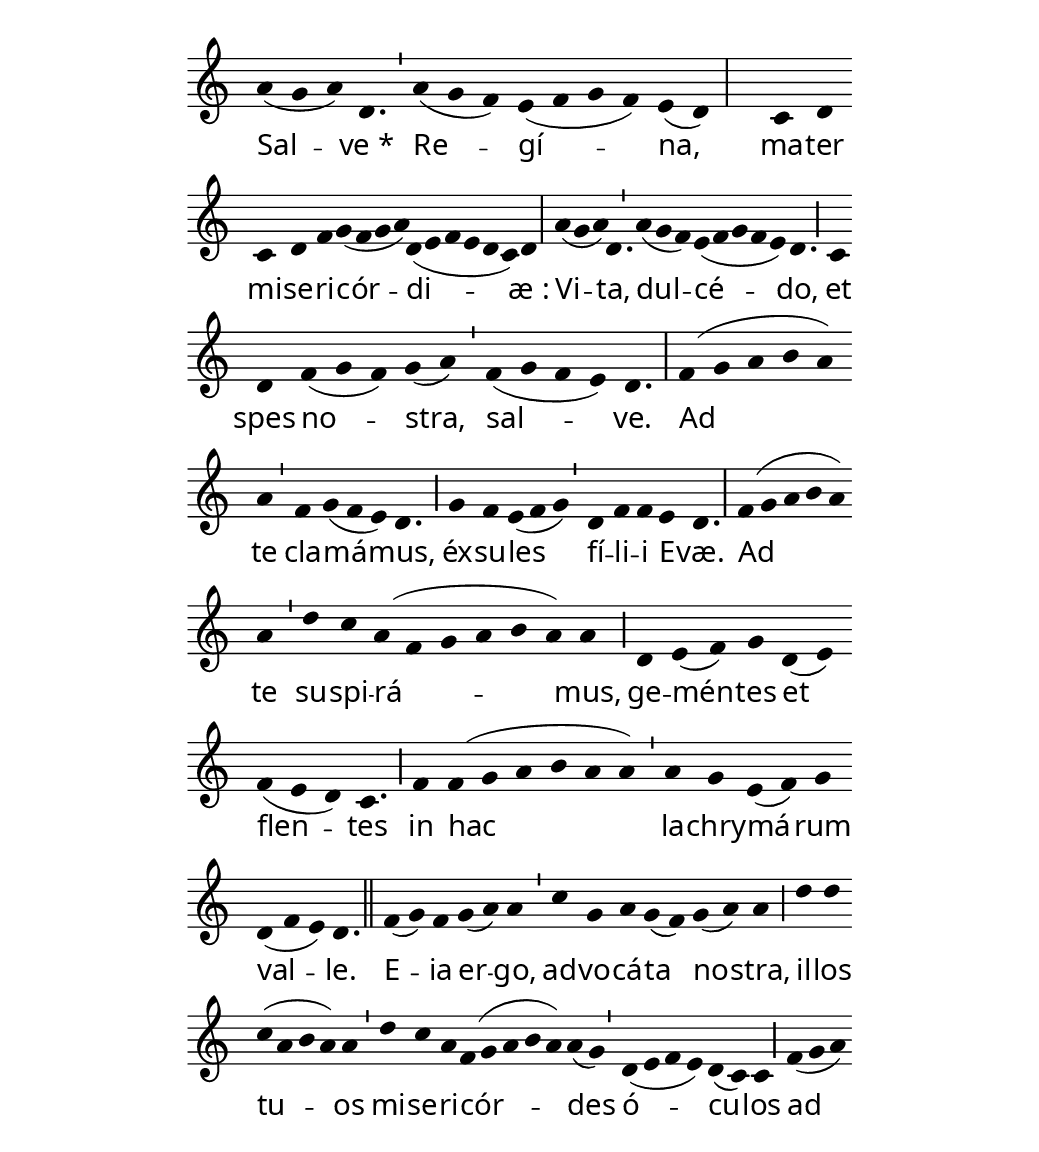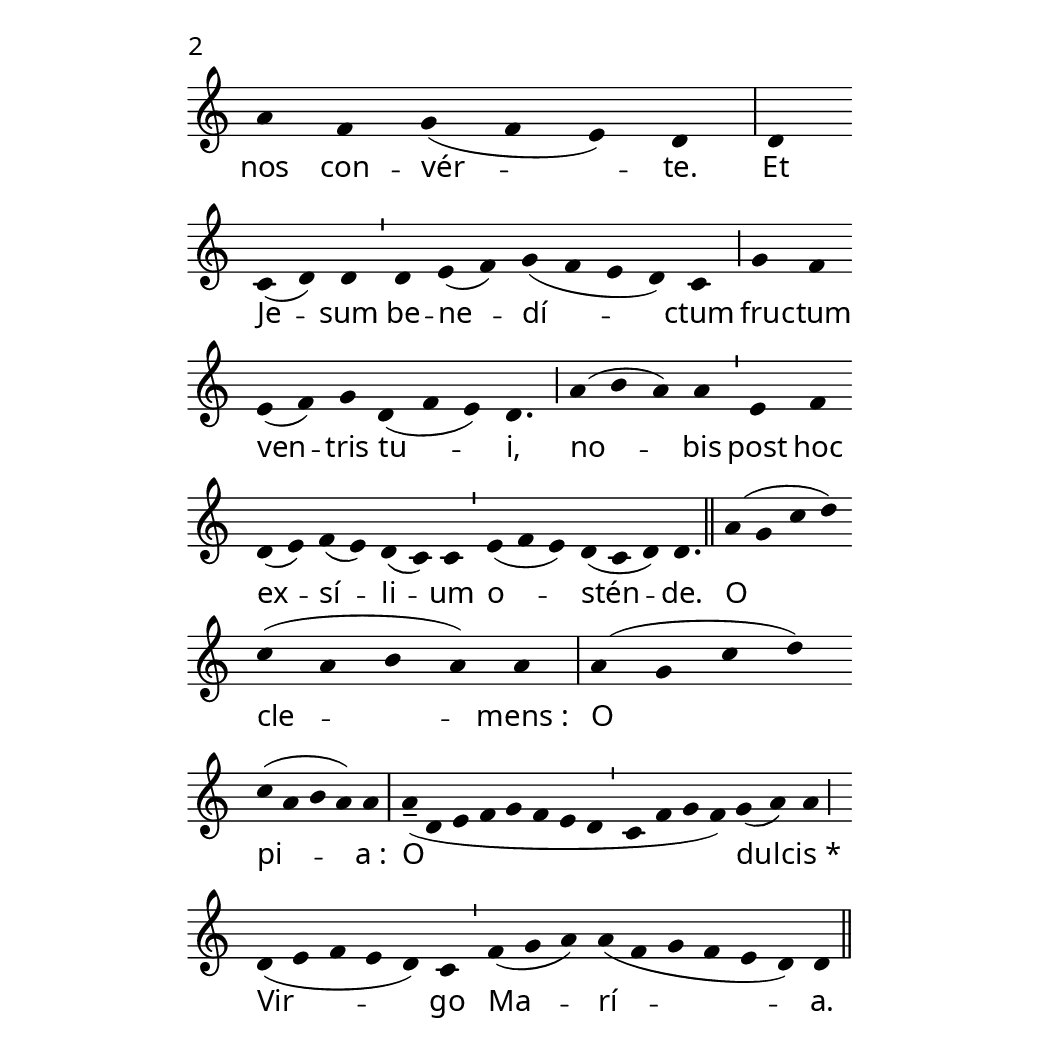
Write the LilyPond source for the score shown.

\version "2.18.2"

  #(set-global-staff-size 23)

\paper {
  #(set-paper-size "b5")
  left-margin = 1.25\in
  right-margin = 1.25\in
  top-margin = 1.25\in
  bottom-margin = 1.25\in
  %myStaffSize = #19
  myStaffSize = #23
  indent = 0\mm
  %line-width = 7.5\in
  %line-width = 8.5\in - 2\in
  %ragged-right = ##t
  force-assignment = #""
  %line-width = #(- line-width (* mm  3.000000))
  #(define fonts
   (make-pango-font-tree "Garamond Premier Pro"
                         "Garamond Premier Pro"
                         "Garamond Premier Pro"
                          (/ myStaffSize 20)))
}

\version "2.16.0"

stemOff = {
  \hide Staff.Stem
}
divisioMinima = {
  \once \override BreathingSign.stencil =
    #ly:breathing-sign::divisio-minima
  %\once \override BreathingSign.Y-offset = #0
  \breathe
}
divisioMajor = {
  \once \override BreathingSign.stencil =
    #ly:breathing-sign::divisio-maior
  \once \override BreathingSign.Y-offset = #0
  \breathe
}
divisioMaxima = {
  \once \override BreathingSign.stencil =
    #ly:breathing-sign::divisio-maxima
  \once \override BreathingSign.Y-offset = #0
  \breathe
}
finalis = {
  \once \override BreathingSign.stencil =
    #ly:breathing-sign::finalis
  \once \override BreathingSign.Y-offset = #0
  \breathe
}

\score { \transpose c c {
  \absolute { \key c \major
    \cadenzaOn \stemOff
    a'4( g' a') d'4. \divisioMinima a'4( g' f') e'( f' g' f') e'( d') \divisioMaxima s \bar ""
    c' d' \bar "" c' d' f' g'( f' g' a') d'( e' f' e' d' c') d' \divisioMaxima
    a'( g' a') d'4. \divisioMinima a'4( g' f') e'( f' g' f' e') d'4. \divisioMajor
    c'4 \bar "" d' \bar "" f'( g' f') g'( a') \divisioMinima f'( g' f' e') d'4. \divisioMaxima
    f'4( g' a' b' a') \bar "" a' \divisioMinima f' g'( f' e') d'4. \divisioMajor
    g'4 f' e'( f' g') \divisioMinima d' f' f' \bar "" e' d'4. \divisioMaxima
    f'4( g' a' b' a') \bar "" a' \divisioMinima d'' c'' a'( f' g' a' b' a') a' \divisioMajor
    d' e'( f') g' \bar "" d'( e') \bar "" f'( e' d') c'4. \divisioMajor
    f'4 \bar "" f'( g' a' b' a' a') \divisioMinima a' g' e'( f') g' \bar "" d'( f' e') d'4. \finalis
    f'4( g') f' \bar "" g'( a') a' \divisioMinima c'' g' a' g'( f') \bar "" g'( a') a' \divisioMajor
    d'' d'' \bar "" c''( a' b' a') a' \divisioMinima d'' c'' a' f'( g' a' b' a') a'( g') \divisioMinima
    d'( e' f' e') d'( c') c' \divisioMajor
    f'( g' a') \bar "" a' \bar "" f' g'( f' e') d' \divisioMaxima
    d' \bar "" c'( d') d' \divisioMinima d' e'( f') g'( f' e' d') c' \divisioMajor
    g' f' \bar "" e'( f') g' \bar "" d'( f' e') d'4. \divisioMajor
    a'4( b' a') a' \divisioMinima e' \bar "" f' \bar "" d'( e') f'( e') d'( c') c' \divisioMinima
    e'( f' e') d'( c' d') d'4. \finalis
    a'4( g' c'' d'') \bar "" c''( a' b' a') a' \divisioMaxima
    a'( g' c'' d'') \bar "" c''( a' b' a') a' \divisioMaxima
    a'--( d' e' f' g' f' e' d' \divisioMinima c' f' g' f') g'( a') a' \divisioMajor
    s \bar "" d'( e' f' e' d') c' \divisioMinima f'( g' a') a'( f' g' f' e' d') d' \finalis
  } }
  \addlyrics {
     Sal -- ve_* Re -- gí -- na,
     ma -- ter mi -- se -- ri -- cór -- di -- æ_:
     Vi -- ta, dul -- cé -- do,
     et spes no -- stra, sal -- ve.
     Ad te cla -- má -- mus,
     éx -- su -- les fí -- li -- i E -- væ.
     Ad te su -- spi -- rá -- mus,
     ge -- mén -- tes et flen -- tes
     in hac la -- chry -- má -- rum val -- le.
     E -- ia er -- go, ad -- vo -- cá -- ta no -- stra,
     il -- los tu -- os mi -- se -- ri -- cór -- des
     ó -- cu -- los
     ad nos con -- vér -- te.
     Et Je -- sum be -- ne -- dí -- ctum fru -- ctum
     ven -- tris tu -- i,
     no -- bis post hoc ex -- sí -- li -- um
     o -- stén -- de.
     O cle -- mens_:
     O pi -- a_:
     O dul -- cis_*
     Vir -- go Ma -- rí -- a. 
  }
  \header {
    initial-style = "1"
    staff-lines = "5"
  }
}

\layout {
  \context {
      \Staff
      \remove "Time_signature_engraver"
  }
}

